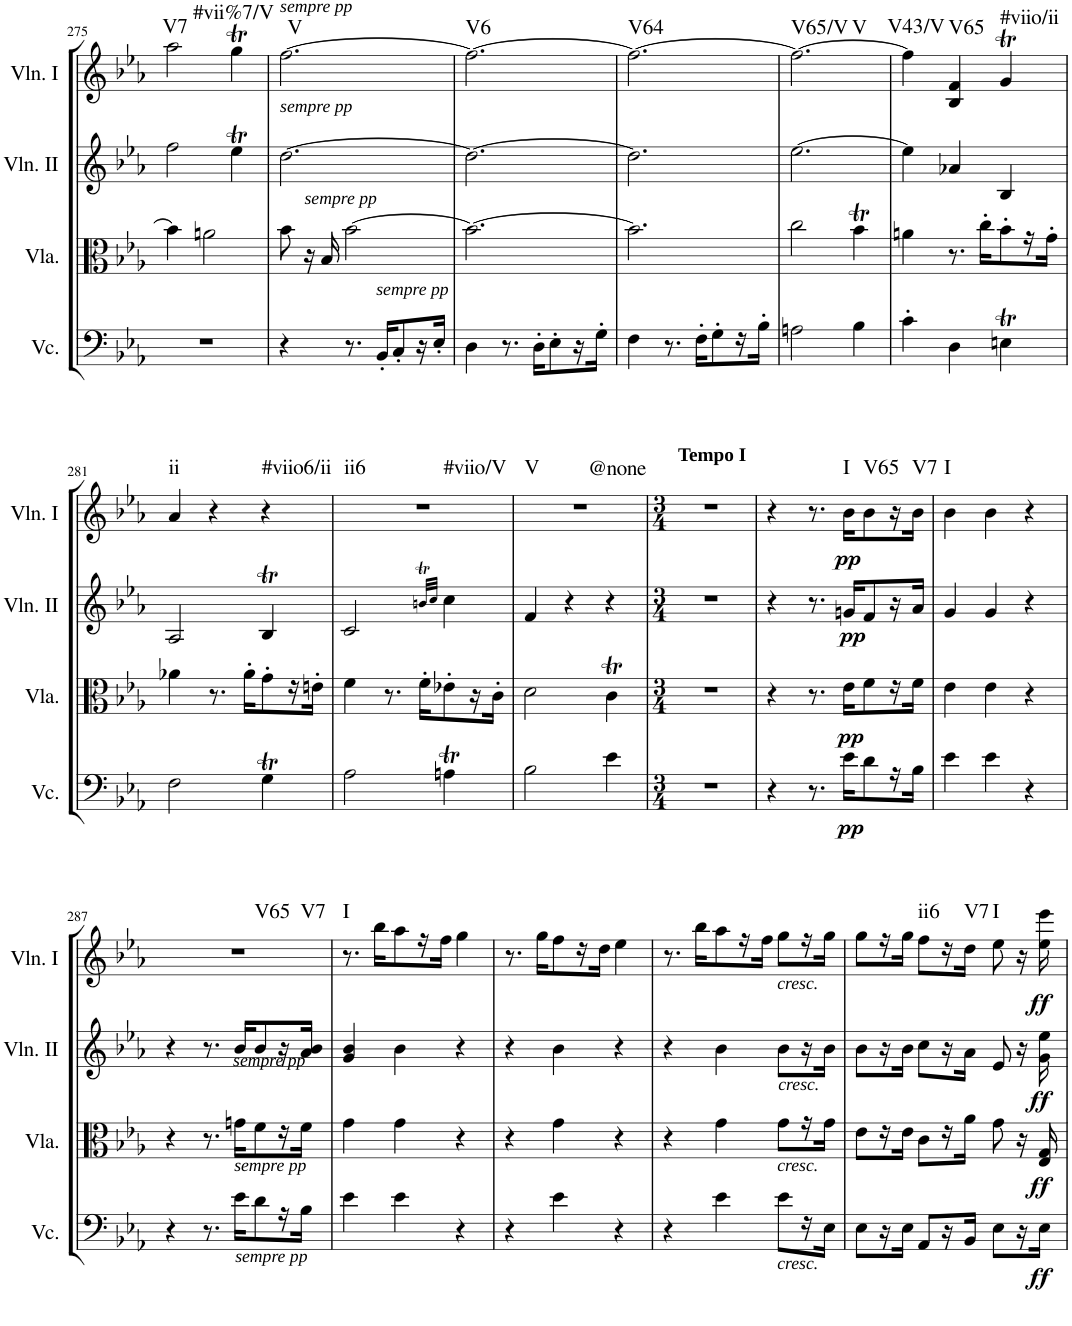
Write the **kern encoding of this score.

**kern	**dynam	**kern	**dynam	**kern	**dynam	**kern	**dynam	**harte
*part4	*part4	*part3	*part3	*part2	*part2	*part1	*part1	*part1
*staff4	*staff4	*staff3	*staff3	*staff2	*staff2	*staff1	*staff1	*
*I"Violoncello	*	*I"Viola	*	*I"Violin II	*	*I"Violin I	*	*
*I'Vc.	*	*I'Vla.	*	*I'Vln. II	*	*I'Vln. I	*	*
!!LO:PB:g=z
*clefF4	*	*clefC3	*	*clefG2	*	*clefG2	*	*
*k[b-e-a-]	*	*k[b-e-a-]	*	*k[b-e-a-]	*	*k[b-e-a-]	*	*
*E-:	*	*E-:	*	*E-:	*	*E-:	*	*
*M3/4	*	*M3/4	*	*M3/4	*	*M3/4	*	*
=275	=275	=275	=275	=275	=275	=275	=275	=275
!	!	!	!	!	!	!	!	!LO:H:kt=V7
2.r	.	4b-\]	.	2ff\	.	2aa-\	.	N
.	.	2an\	.	.	.	.	.	.
!	!	!	!	!	!	!	!	!LO:H:kt=#vii%7/V
.	.	.	.	4ee-T\	.	4ggt\	.	N
=276	=276	=276	=276	=276	=276	=276	=276	=276
!	!	!	!	!	!	!LO:TX:a:i:t=sempre pp	!	!
!	!	!	!	!LO:TX:a:i:t=sempre pp	!	!	!	!LO:H:kt=V
4r	.	8b-\	.	[2.dd\	.	[2.ff\	.	N
!	!	!LO:TX:a:i:t=sempre pp	!	!	!	!	!	!
.	.	16r	.	.	.	.	.	.
.	.	16B-/	.	.	.	.	.	.
8.r	.	[2b-\	.	.	.	.	.	.
!LO:TX:a:i:t=sempre pp	!	!	!	!	!	!	!	!
16BB-'/KL	.	.	.	.	.	.	.	.
8C'/	.	.	.	.	.	.	.	.
16r	.	.	.	.	.	.	.	.
16E-'/JJ	.	.	.	.	.	.	.	.
=277	=277	=277	=277	=277	=277	=277	=277	=277
!	!	!	!	!	!	!	!	!LO:H:kt=V6
4D\	.	2.b-\_	.	2.dd\_	.	2.ff\_	.	N
8.r	.	.	.	.	.	.	.	.
16D'\KL	.	.	.	.	.	.	.	.
8E-'\	.	.	.	.	.	.	.	.
16r	.	.	.	.	.	.	.	.
16G'\JJ	.	.	.	.	.	.	.	.
=278	=278	=278	=278	=278	=278	=278	=278	=278
!	!	!	!	!	!	!	!	!LO:H:kt=V64
4F\	.	2.b-\]	.	2.dd\]	.	2.ff\_	.	N
8.r	.	.	.	.	.	.	.	.
16F'\KL	.	.	.	.	.	.	.	.
8G'\	.	.	.	.	.	.	.	.
16r	.	.	.	.	.	.	.	.
16B-'\JJ	.	.	.	.	.	.	.	.
=279	=279	=279	=279	=279	=279	=279	=279	=279
!	!	!	!	!	!	!	!	!LO:H:n=1:kt=V65/V
!	!	!	!	!	!	!	!	!LO:H:n=2:kt=V
2An\	.	2cc\	.	[2.ee-\	.	2.ff\_	.	N N
4B-\	.	4b-T\	.	.	.	.	.	.
=280	=280	=280	=280	=280	=280	=280	=280	=280
!	!	!	!	!	!	!	!	!LO:H:kt=V43/V
4c'\	.	4an\	.	4ee-\]	.	4ff\]	.	N
!	!	!	!	!	!	!	!	!LO:H:kt=V65
4D\	.	8.r	.	4a-X/	.	4B-/ 4f/	.	N
.	.	16cc'\KL	.	.	.	.	.	.
!	!	!	!	!	!	!	!	!LO:H:kt=#viio/ii
4Ent\	.	8b-'\	.	4B-/	.	4gt/	.	N
.	.	16r	.	.	.	.	.	.
.	.	16g'\JJ	.	.	.	.	.	.
!!LO:LB:g=z
=281	=281	=281	=281	=281	=281	=281	=281	=281
!	!	!	!	!	!	!	!	!LO:H:kt=ii
2F\	.	4a-X\	.	2A-/	.	4a-/	.	N
.	.	8.r	.	.	.	4r	.	.
.	.	16a-'\KL	.	.	.	.	.	.
!	!	!	!	!	!	!	!	!LO:H:kt=#viio6/ii
4Gt\	.	8g'\	.	4B-T/	.	4r	.	N
.	.	16r	.	.	.	.	.	.
.	.	16en'\JJ	.	.	.	.	.	.
=282	=282	=282	=282	=282	=282	=282	=282	=282
!	!	!	!	!	!	!	!	!LO:H:n=1:kt=ii6
!	!	!	!	!	!	!	!	!LO:H:n=2:kt=#viio/V
2A-\	.	4f\	.	2c/	.	2.r	.	N N
.	.	8.r	.	.	.	.	.	.
.	.	16f'\KL	.	.	.	.	.	.
.	.	.	.	32qbn>/LLL	.	.	.	.
.	.	.	.	32qcc/JJJ	.	.	.	.
4Ant\	.	8e-X'\	.	4cc\	.	.	.	.
.	.	16r	.	.	.	.	.	.
.	.	16c'\JJ	.	.	.	.	.	.
=283	=283	=283	=283	=283	=283	=283	=283	=283
!	!	!	!	!	!	!	!	!LO:H:n=1:kt=V
!	!	!	!	!	!	!	!	!LO:H:n=2:kt=@none
2B-\	.	2d\	.	4f/	.	2.r	.	N N
.	.	.	.	4r	.	.	.	.
4e-\	.	4cT\	.	4r	.	.	.	.
=284	=284	=284	=284	=284	=284	=284	=284	=284
*M3/4	*	*M3/4	*	*M3/4	*	*M3/4	*	*
!	!	!	!	!	!	!LO:TX:a:B:t=Tempo I	!	!
2.r	.	2.r	.	2.r	.	2.r	.	.
=285	=285	=285	=285	=285	=285	=285	=285	=285
4r	.	4r	.	4r	.	4r	.	.
8.r	.	8.r	.	8.r	.	8.r	.	.
!	!LO:DY:b	!	!LO:DY:b	!	!LO:DY:b	!	!LO:DY:b	!LO:H:kt=I
16e-\KL	pp	16e-\KL	pp	16gn/KL	pp	16b-\KL	pp	N
!	!	!	!	!	!	!	!	!LO:H:kt=V65
8d\	.	8f\	.	8f/	.	8b-\	.	N
16r	.	16r	.	16r	.	16r	.	.
!	!	!	!	!	!	!	!	!LO:H:kt=V7
16B-\JJ	.	16f\JJ	.	16a-/JJ	.	16b-\JJ	.	N
=286	=286	=286	=286	=286	=286	=286	=286	=286
!	!	!	!	!	!	!	!	!LO:H:kt=I
4e-\	.	4e-\	.	4g/	.	4b-\	.	N
4e-\	.	4e-\	.	4g/	.	4b-\	.	.
4r	.	4r	.	4r	.	4r	.	.
!!LO:LB:g=z
=287	=287	=287	=287	=287	=287	=287	=287	=287
!	!	!	!	!	!	!	!	!LO:H:n=1:kt=V65
!	!	!	!	!	!	!	!	!LO:H:n=2:kt=V7
4r	.	4r	.	4r	.	2.r	.	N N
8.r	.	8.r	.	8.r	.	.	.	.
!	!	!	!	!LO:TX:a:i:t=sempre pp	!	!	!	!
!	!	!LO:TX:b:i:t=sempre pp	!	!	!	!	!	!
!LO:TX:b:i:t=sempre pp	!	!	!	!	!	!	!	!
16e-\KL	.	16gn\KL	.	16b-/KL	.	.	.	.
8d\	.	8f\	.	8b-/	.	.	.	.
16r	.	16r	.	16r	.	.	.	.
16B-\JJ	.	16f\JJ	.	16a-/ 16b-/JJ	.	.	.	.
=288	=288	=288	=288	=288	=288	=288	=288	=288
!	!	!	!	!	!	!	!	!LO:H:kt=I
4e-\	.	4g\	.	4g/ 4b-/	.	8.r	.	N
.	.	.	.	.	.	16bb-\KL	.	.
4e-\	.	4g\	.	4b-\	.	8aa-\	.	.
.	.	.	.	.	.	16r	.	.
.	.	.	.	.	.	16ff\JJ	.	.
4r	.	4r	.	4r	.	4gg\	.	.
=289	=289	=289	=289	=289	=289	=289	=289	=289
4r	.	4r	.	4r	.	8.r	.	.
.	.	.	.	.	.	16gg\KL	.	.
4e-\	.	4g\	.	4b-\	.	8ff\	.	.
.	.	.	.	.	.	16r	.	.
.	.	.	.	.	.	16dd\JJ	.	.
4r	.	4r	.	4r	.	4ee-\	.	.
=290	=290	=290	=290	=290	=290	=290	=290	=290
4r	.	4r	.	4r	.	8.r	.	.
.	.	.	.	.	.	16bb-\KL	.	.
4e-\	.	4g\	.	4b-\	.	8aa-\	.	.
.	.	.	.	.	.	16r	.	.
.	.	.	.	.	.	16ff\JJ	.	.
!	!	!	!	!	!	!LO:TX:b:i:t=cresc.	!	!
!	!	!	!	!LO:TX:b:i:t=cresc.	!	!	!	!
!	!	!LO:TX:b:i:t=cresc.	!	!	!	!	!	!
!LO:TX:b:i:t=cresc.	!	!	!	!	!	!	!	!
8e-\L	.	8g\L	.	8b-\L	.	8gg\L	.	.
16r	.	16r	.	16r	.	16r	.	.
16E-\JJ	.	16g\JJ	.	16b-\JJ	.	16gg\JJ	.	.
=291	=291	=291	=291	=291	=291	=291	=291	=291
8E-\L	.	8e-\L	.	8b-\L	.	8gg\L	.	.
16r	.	16r	.	16r	.	16r	.	.
16E-\JJ	.	16e-\JJ	.	16b-\JJ	.	16gg\JJ	.	.
!	!	!	!	!	!	!	!	!LO:H:kt=ii6
8AA-/L	.	8c\L	.	8cc\L	.	8ff\L	.	N
16r	.	16r	.	16r	.	16r	.	.
!	!	!	!	!	!	!	!	!LO:H:kt=V7
16BB-/JJ	.	16a-\JJ	.	16a-\JJ	.	16dd\JJ	.	N
!	!	!	!	!	!	!	!	!LO:H:kt=I
8E-\L	.	8g\	.	8e-/	.	8ee-\	.	N
16r	.	16r	.	16r	.	16r	.	.
!	!LO:DY:b	!	!LO:DY:b	!	!LO:DY:b	!	!LO:DY:b	!
16E-\JJ	ff	16E-/ 16G/	ff	16g\ 16ee-\	ff	16ee-\ 16eee-\	ff	.
=	=	=	=	=	=	=	=	=
*-	*-	*-	*-	*-	*-	*-	*-	*-
